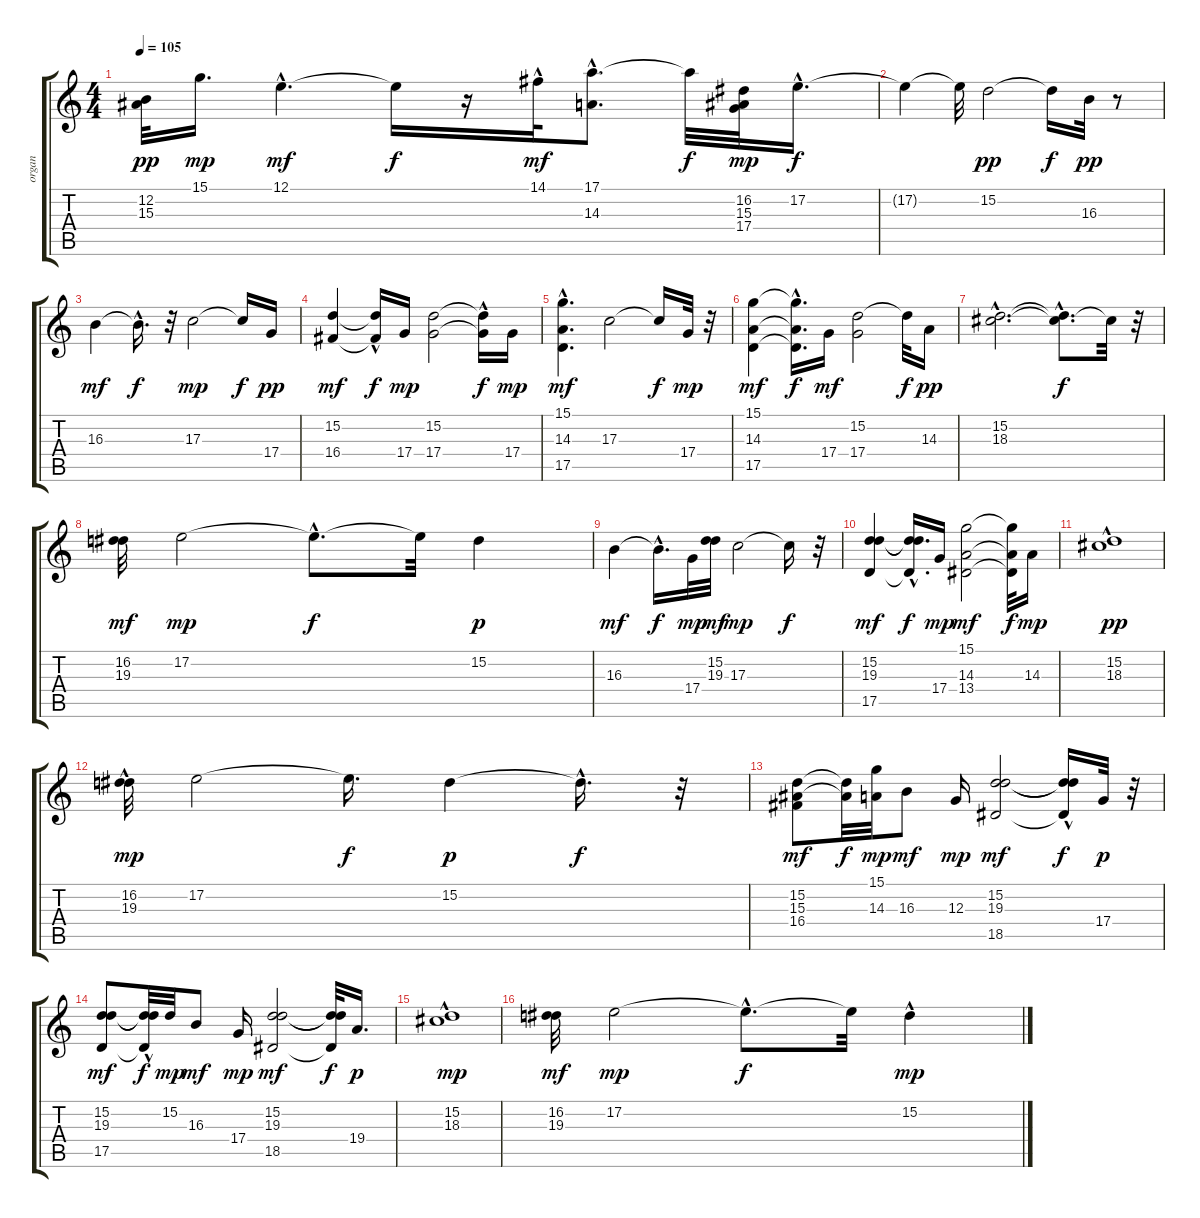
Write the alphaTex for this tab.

\track ("organ" "organ") {instrument rockorgan}
\staff {score tabs}
\tuning (E4 B3 G3 D3 A2 E2) {hide}
\ts (4 4)
\tempo 105
\clef g2
\ks c
(12.2 15.3).32{dy pp} 15.1.16{d dy mp} 12.1{hac}.4{d dy mf} 12.1{t}.16{dy f} r.16 14.1{hac}.32{dy mf} (17.1{hac} 14.3).8{d} 17.1{t}.32{dy f} (16.2 15.3 17.4).32{dy mp} 17.2{hac}.16{d dy f} |
17.2{t}.4 17.2{t}.32 15.2.2{dy pp} 15.2{t}.16{dy f} 16.3.32{dy pp} r.8 |
16.3.4{dy mf} 16.3{hac t}.16{d dy f} r.32 17.3.2{dy mp} 17.3{t}.16{dy f} 17.4.16{dy pp} |
(15.2 16.4).4{dy mf} (15.2{hac t} 16.4{t}).16{dy f} 17.4.16{dy mp} (15.2 17.4).2 (15.2{hac t} 17.4{t}).16{dy f} 17.4.16{dy mp} |
(15.1{hac} 14.3{hac} 17.5).4{d dy mf} 17.3.2 17.3{t}.16{dy f} 17.4.32{dy mp} r.32 |
(15.1 14.3 17.5).4{dy mf} (15.1{t} 14.3{t} 17.5{hac t}).16{d dy f} 17.4.16{dy mf} (15.2 17.4).2 15.2{t}.32{dy f} 14.3.16{dy pp} |
(15.2{hac} 18.3{hac}).2{d} (15.2{hac t} 18.3{hac t}).8{d dy f} 18.3{t}.32 r.32 |
(16.2 19.3).32{dy mf} 17.2.2{dy mp} 17.2{hac t}.8{d dy f} 17.2{t}.32 15.2.4{dy p} |
16.3.4{dy mf} 16.3{hac t}.16{d dy f} 17.4.32{dy mp} (15.2 19.3).32{dy mf} 17.3.2{dy mp} 17.3{t}.16{dy f} r.32 |
(15.2 19.3 17.5).4{dy mf} (15.2{t} 19.3{t} 17.5{hac t}).16{d dy f} 17.4.16{dy mp} (15.1 14.3 13.4).2{dy mf} (15.1{t} 14.3{t} 13.4{t}).32{dy f} 14.3.16{dy mp} |
(15.2{hac} 18.3).1{dy pp} |
(16.2 19.3{hac}).32{dy mp} 17.2.2 17.2{t}.16{d dy f} 15.2.4{dy p} 15.2{hac t}.16{d dy f} r.32 |
(15.2 15.3 16.4).8{dy mf} (15.2{t} 15.3{t}).32{dy f} (15.1 14.3).32{dy mp} 16.3.8{dy mf} 12.3.16{dy mp} (15.2 19.3 18.5).2{dy mf} (15.2{hac t} 19.3{t} 18.5{t}).16{dy f} 17.4.32{dy p} r.32 |
(15.2 19.3 17.5).8{dy mf} (15.2{t} 19.3{hac t} 17.5{t}).32{dy f} 15.2.32{dy mp} 16.3.8{dy mf} 17.4.16{dy mp} (15.2 19.3 18.5).2{dy mf} (15.2{t} 19.3{t} 18.5{t}).32{dy f} 19.4.16{d dy p} |
(15.2{hac} 18.3).1{dy mp} |
(16.2 19.3).32{dy mf} 17.2.2{dy mp} 17.2{hac t}.8{d dy f} 17.2{t}.32 15.2{hac}.4{dy mp}
